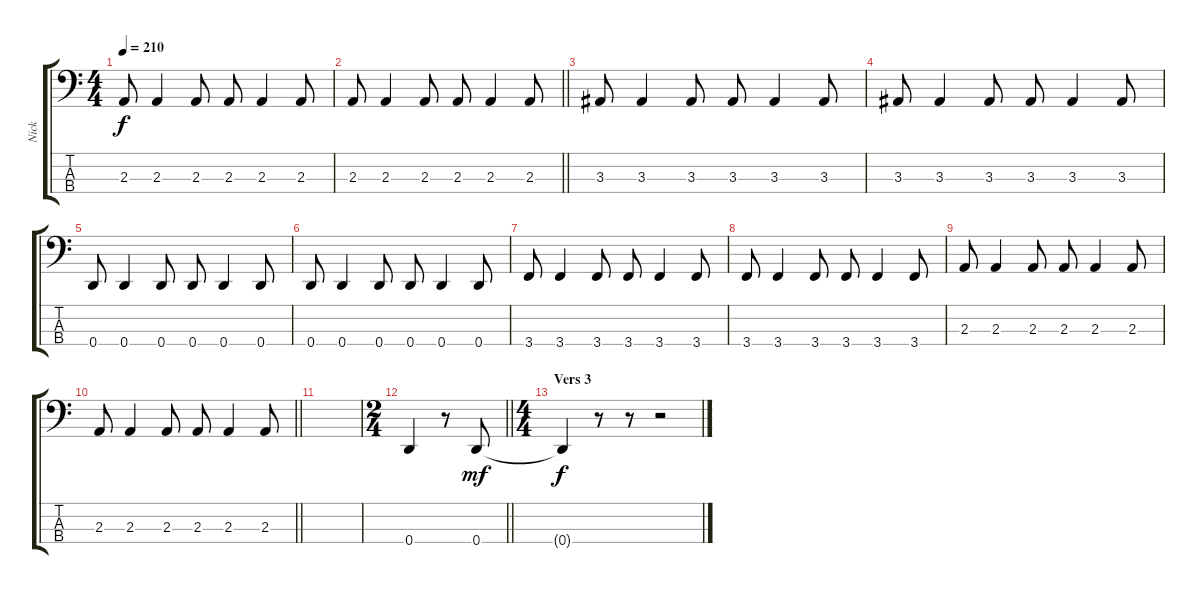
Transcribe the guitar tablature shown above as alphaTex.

\track ("Nick" "Nick") {instrument electricbassfinger}
\staff {score tabs}
\tuning (F2 C2 G1 D1) {hide}
\ts (4 4)
\tempo 210
\clef f4
\ks c
2.3.8{dy f} 2.3.4 2.3.8 2.3.8 2.3.4 2.3.8 |
\barLineRight lightlight
2.3.8 2.3.4 2.3.8 2.3.8 2.3.4 2.3.8 |
3.3.8 3.3.4 3.3.8 3.3.8 3.3.4 3.3.8 |
3.3.8 3.3.4 3.3.8 3.3.8 3.3.4 3.3.8 |
0.4.8 0.4.4 0.4.8 0.4.8 0.4.4 0.4.8 |
0.4.8 0.4.4 0.4.8 0.4.8 0.4.4 0.4.8 |
3.4.8 3.4.4 3.4.8 3.4.8 3.4.4 3.4.8 |
3.4.8 3.4.4 3.4.8 3.4.8 3.4.4 3.4.8 |
2.3.8 2.3.4 2.3.8 2.3.8 2.3.4 2.3.8 |
\barLineRight lightlight
2.3.8 2.3.4 2.3.8 2.3.8 2.3.4 2.3.8 |
|
\ts (2 4)
\barLineRight lightlight
0.4.4 r.8 0.4.8{dy mf} |
\ts (4 4)
\section ("" "Vers 3")
0.4{t}.4{dy f} r.8 r.8 r.2
